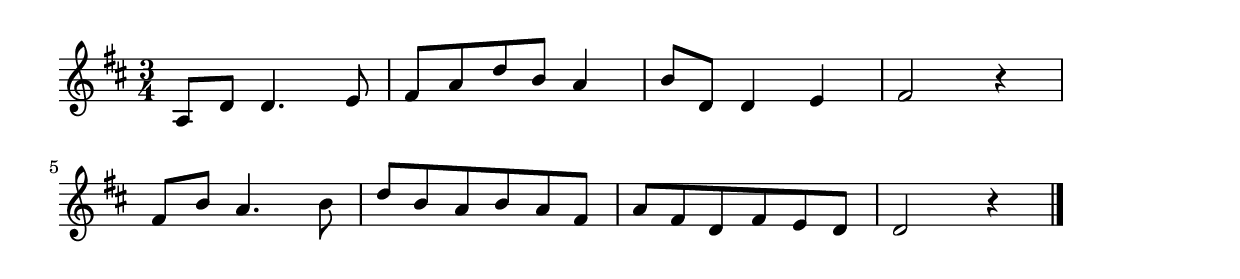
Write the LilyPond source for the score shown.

\version "2.18.2"

% 赤とんぼ(ゆうやけこやけのあかとんぼ)

\score {

\layout {
line-width = #170
indent = 0\mm
}

\relative c' {
\key d \major
\time 3/4
\set Score.tempoHideNote = ##t
\tempo 4=120
\numericTimeSignature

a8 d d4. e8 |
fis8 a d b a4|
b8 d, d4 e |
fis2 r4 |
\break
fis8 b a4. b8 |
d b a b a fis |
a fis d fis e d |
d2 r4 |

\bar "|."
}

\midi {}

}